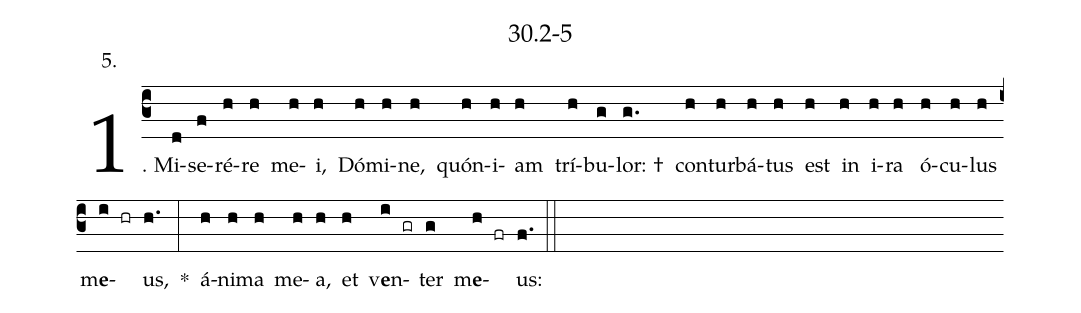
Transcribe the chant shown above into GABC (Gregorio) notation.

name: 30.2-5;
annotation: 5.;
%%
(c3)1. Mi(d)se(f)ré(h)re(h) me(h)i,(h) Dó(h)mi(h)ne,(h) quón(h)i(h)am(h) trí(h)bu(g)lor: †(g.) con(h)tur(h)bá(h)tus(h) est(h) in(h) i(h)ra(h) ó(h)cu(h)lus(h) m<b>e</b>(i hr)us,(h.) *(:) á(h)ni(h)ma(h) me(h)a,(h) et(h) v<b>e</b>n(i gr)ter(g) m<b>e</b>(h fr)us:(f.) (::)
